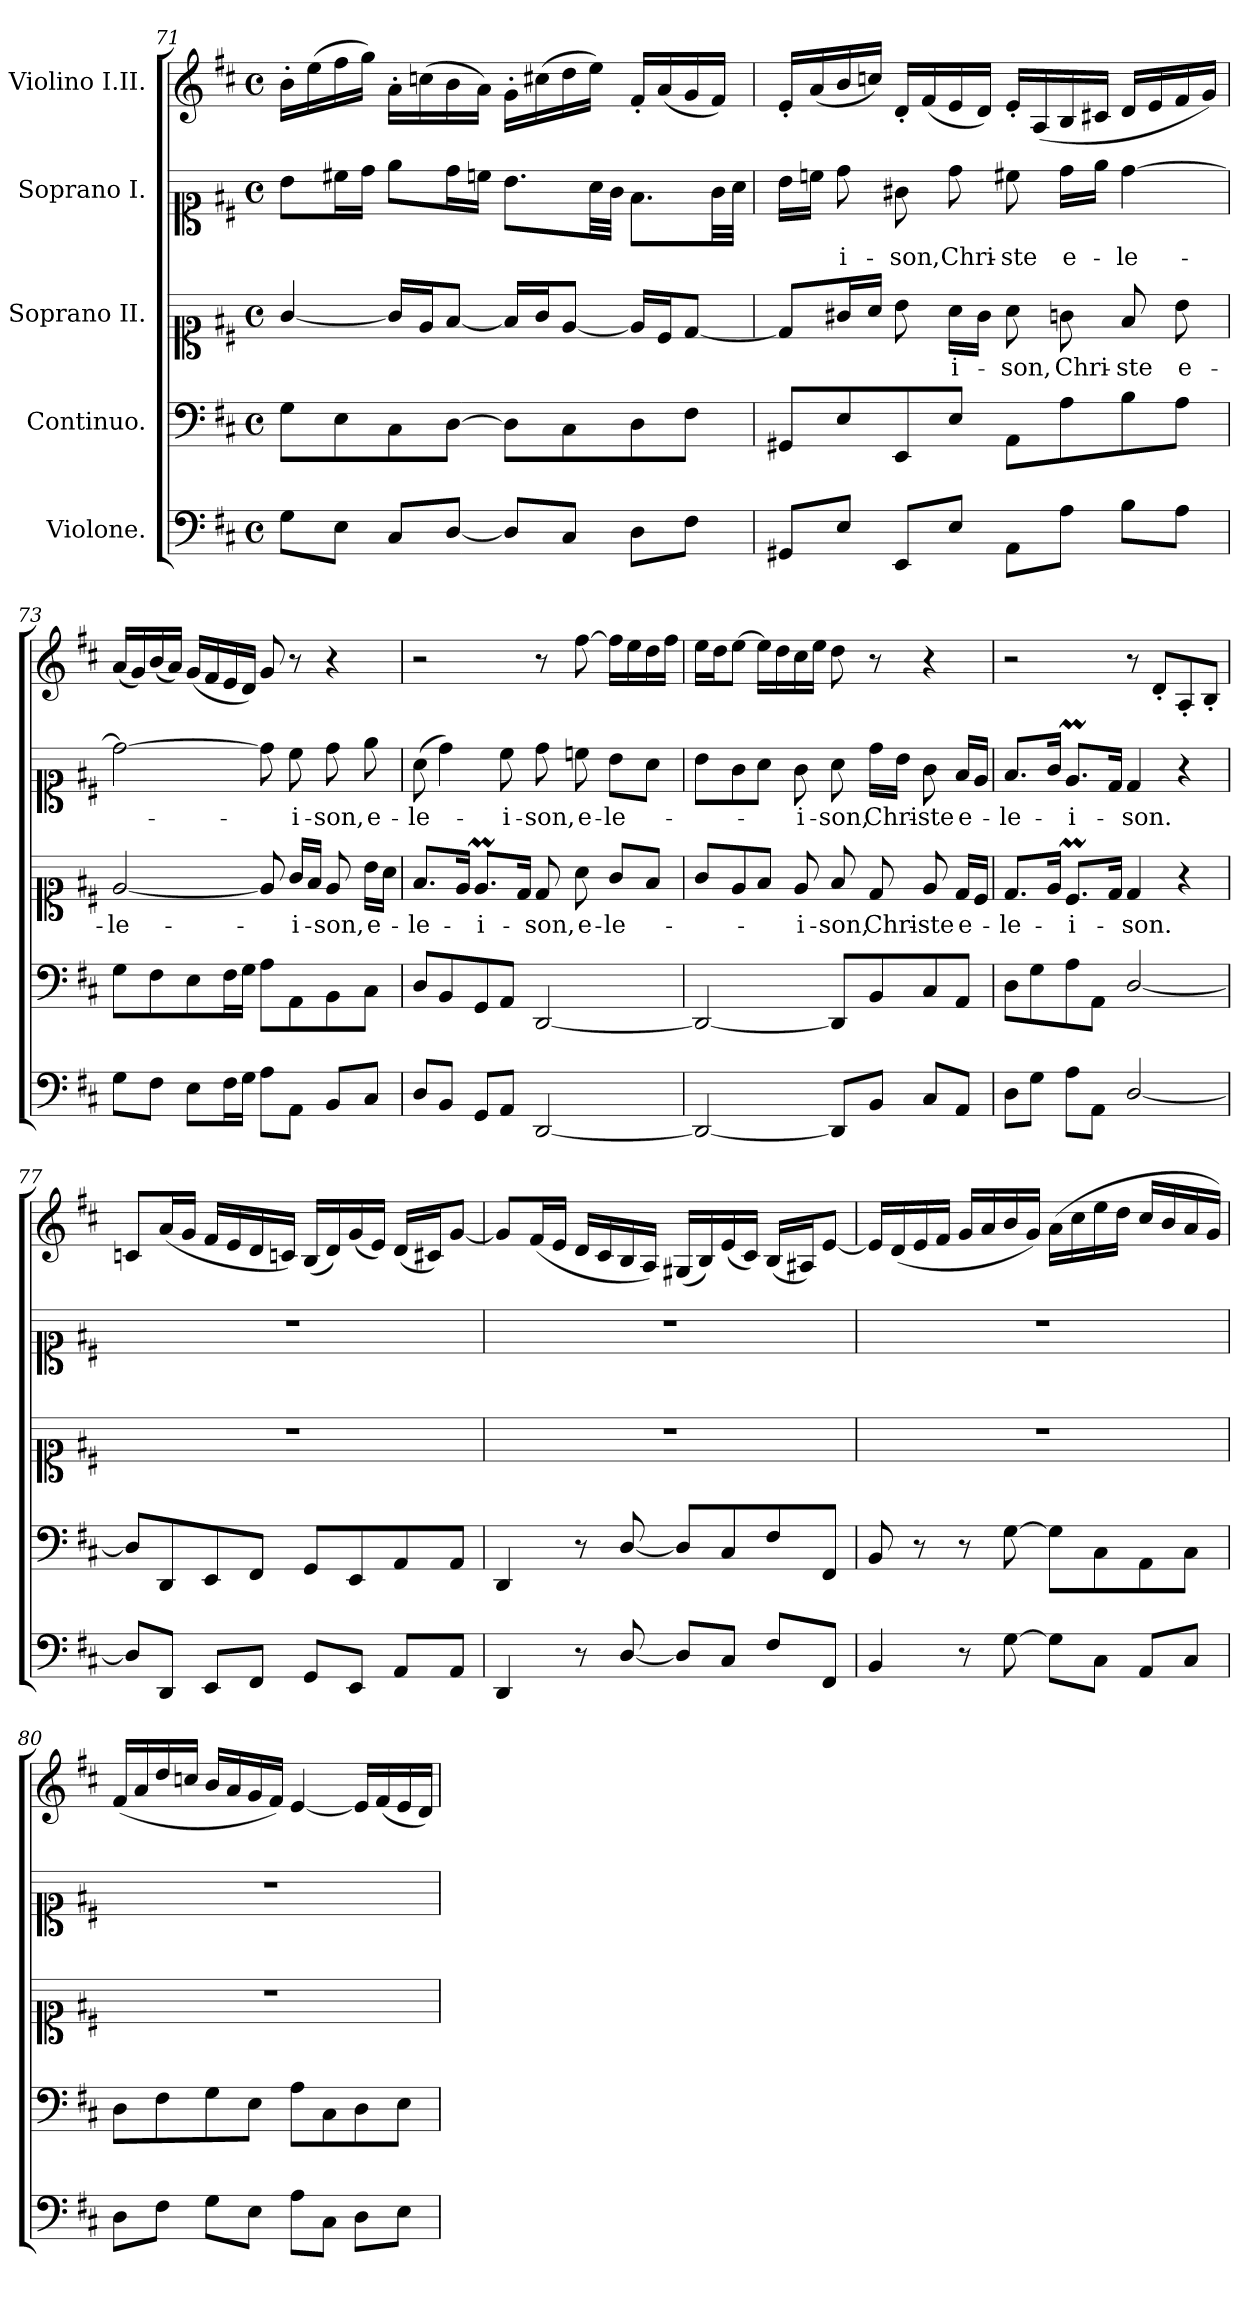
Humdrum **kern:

**kern	**dynam	**kern	**dynam	**kern	**text	**kern	**text	**kern	**dynam
*part5	*part5	*part4	*part4	*part3	*part3	*part2	*part2	*part1	*part1
*staff5	*staff5	*staff4	*staff4	*staff3	*staff3	*staff2	*staff2	*staff1	*staff1
*I"Violone.	*	*I"Continuo.	*	*I"Soprano II.	*	*I"Soprano I.	*	*I"Violino I.II.	*
*clefF4	*	*clefF4	*	*clefC1	*	*clefC1	*	*clefG2	*
*ITrd7c12	*	*	*	*	*	*	*	*	*
*k[f#c#]	*	*k[f#c#]	*	*k[f#c#]	*	*k[f#c#]	*	*k[f#c#]	*
*M4/4	*	*M4/4	*	*M4/4	*	*M4/4	*	*M4/4	*
*met(c)	*	*met(c)	*	*met(c)	*	*met(c)	*	*met(c)	*
=71	=71	=71	=71	=71	=71	=71	=71	=71	=71
8GG\L	.	8G\L	.	[4g/	.	8b\L	.	16b'\LL	.
.	.	.	.	.	.	.	.	(16ee\	.
8EE\J	.	8E\	.	.	.	16cc#X\L	.	16ff#\	.
.	.	.	.	.	.	16dd\JJ	.	16gg\JJ)	.
8CC#/L	.	8C#\	.	16g/LL]	.	8ee\L	.	16a'\LL	.
.	.	.	.	16e/J	.	.	.	(16ccn\	.
[8DD/J	.	[8D\J	.	[8f#/J	.	16dd\L	.	16b\	.
.	.	.	.	.	.	16ccn\JJ	.	16a\JJ)	.
8DD/L]	.	8D\L]	.	16f#/LL]	.	8.b\L	.	16g'\LL	.
.	.	.	.	16g/J	.	.	.	(16cc#X\	.
8CC#/J	.	8C#\	.	[8e/J	.	.	.	16dd\	.
.	.	.	.	.	.	32a\LL	.	16ee\JJ)	.
.	.	.	.	.	.	32g\JJJ	.	.	.
8DD\L	.	8D\	.	16e/LL]	.	8.f#\L	.	16f#'/LL	.
.	.	.	.	16c#/J	.	.	.	(16a/	.
8FF#\J	.	8F#\J	.	[8d/J	.	.	.	16g/	.
.	.	.	.	.	.	32g\LL	.	16f#/JJ)	.
.	.	.	.	.	.	32a\JJJ	.	.	.
=72	=72	=72	=72	=72	=72	=72	=72	=72	=72
8GGG#X/L	.	8GG#X/L	.	8d/L]	.	16b\LL	.	16e'/LL	.
.	.	.	.	.	.	16ccn\JJ	.	(16a/	.
!	!	!	!	!	!	!	!LO:LY:b	!	!
8EE/J	.	8E/	.	16g#X/L	.	8dd\	i-	16b/	.
.	.	.	.	16a/JJ	.	.	.	16ccn/JJ)	.
!	!	!	!	!	!	!	!LO:LY:b	!	!
8EEE/L	.	8EE/	.	8b\	.	8g#X\	-son,	16d'/LL	.
.	.	.	.	.	.	.	.	(16f#/	.
!	!	!	!	!	!LO:LY:b	!	!LO:LY:b	!	!
8EE/J	.	8E/J	.	16a\LL	i-	8dd\	Chri-	16e/	.
.	.	.	.	16g#\JJ	.	.	.	16d/JJ)	.
!	!	!	!	!	!LO:LY:b	!	!LO:LY:b	!	!
8AAA\L	.	8AA/L	.	8a\	-son,	8cc#X\	-ste	16e'/LL	.
.	.	.	.	.	.	.	.	(16A/	.
!	!	!	!	!	!LO:LY:b	!	!LO:LY:b	!	!
8AA\J	.	8A\	.	8gn\	Chri-	16dd\LL	e-	16B/	.
.	.	.	.	.	.	16ee\JJ	.	16c#X/JJ	.
!	!	!	!	!	!LO:LY:b	!	!LO:LY:b	!	!
8BB\L	.	8B\	.	8f#/	-ste	[4dd\	-le-	16d/LL	.
.	.	.	.	.	.	.	.	16e/	.
!	!	!	!	!	!LO:LY:b	!	!	!	!
8AA\J	.	8A\J	.	8b\	e-	.	.	16f#/	.
.	.	.	.	.	.	.	.	16g/JJ)	.
!!LO:PB:g=z
=73	=73	=73	=73	=73	=73	=73	=73	=73	=73
!	!	!	!	!	!LO:LY:b	!	!	!	!
8GG\L	.	8G\L	.	[2e/	-le-	2dd\_	.	(16a/LL	.
.	.	.	.	.	.	.	.	16g/)	.
8FF#\J	.	8F#\	.	.	.	.	.	(16b/	.
.	.	.	.	.	.	.	.	16a/JJ)	.
8EE\L	.	8E\	.	.	.	.	.	(16g/LL	.
.	.	.	.	.	.	.	.	16f#/	.
16FF#\L	.	16F#\L	.	.	.	.	.	16e/	.
16GG\JJ	.	16G\JJ	.	.	.	.	.	16d/JJ)	.
8AA\L	.	8A\L	.	8e/]	.	8dd\]	.	8g/	.
!	!	!	!	!	!LO:LY:b	!	!LO:LY:b	!	!
8AAA\J	.	8AA\	.	16g/LL	-i-	8cc#\	i-	8r	.
.	.	.	.	16f#/JJ	.	.	.	.	.
!	!	!	!	!	!LO:LY:b	!	!LO:LY:b	!	!
8BBB/L	.	8BB\	.	8e/	-son,	8dd\	-son,	4r	.
!	!	!	!	!	!LO:LY:b	!	!LO:LY:b	!	!
8CC#/J	.	8C#\J	.	16b\LL	e-	8ee\	e-	.	.
.	.	.	.	16a\JJ	.	.	.	.	.
=74	=74	=74	=74	=74	=74	=74	=74	=74	=74
!	!	!	!	!	!LO:LY:b	!	!LO:LY:b	!	!
8DD/L	.	8D/L	.	8.f#/L	-le-	(8a\	-le-	2r	.
8BBB/J	.	8BB/	.	.	.	4dd\)	.	.	.
.	.	.	.	16e/Jk	.	.	.	.	.
!	!	!	!	!	!LO:LY:b	!	!	!	!
8GGG/L	.	8GG/	.	8.eM/L	-i-	.	.	.	.
!	!	!	!	!	!	!	!LO:LY:b	!	!
8AAA/J	.	8AA/J	.	.	.	8cc#\	-i-	.	.
.	.	.	.	16d/Jk	.	.	.	.	.
!	!	!	!	!	!LO:LY:b	!	!LO:LY:b	!	!
[2DDD/	.	[2DD/	.	8d/	-son,	8dd\	-son,	8r	.
!	!	!	!	!	!LO:LY:b	!	!LO:LY:b	!	!
.	.	.	.	8a\	e-	8ccn\	e-	[8ff#\	.
!	!	!	!	!	!LO:LY:b	!	!LO:LY:b	!	!
.	.	.	.	8g/L	-le-	8b\L	-le-	16ff#\LL]	.
.	.	.	.	.	.	.	.	16ee\	.
.	.	.	.	8f#/J	.	8a\J	.	16dd\	.
.	.	.	.	.	.	.	.	16ff#\JJ	.
=75	=75	=75	=75	=75	=75	=75	=75	=75	=75
2DDD/_	.	2DD/_	.	8g/L	.	8b\L	.	16ee\LL	.
.	.	.	.	.	.	.	.	16dd\J	.
.	.	.	.	8e/	.	8g\	.	[8ee\J	.
.	.	.	.	8f#/J	.	8a\J	.	16ee\LL]	.
.	.	.	.	.	.	.	.	16dd\	.
!	!	!	!	!	!LO:LY:b	!	!LO:LY:b	!	!
.	.	.	.	8e/	-i-	8g\	-i-	16cc#\	.
.	.	.	.	.	.	.	.	16ee\JJ	.
!	!	!	!	!	!LO:LY:b	!	!LO:LY:b	!	!
8DDD/L]	.	8DD/L]	.	8f#/	-son,	8a\	-son,	8dd\	.
!	!	!	!	!	!LO:LY:b	!	!LO:LY:b	!	!
8BBB/J	.	8BB/	.	8d/	Chri-	16dd\LL	Chri-	8r	.
.	.	.	.	.	.	16b\JJ	.	.	.
!	!	!	!	!	!LO:LY:b	!	!LO:LY:b	!	!
8CC#/L	.	8C#/	.	8e/	-ste	8g\	-ste	4r	.
!	!	!	!	!	!LO:LY:b	!	!LO:LY:b	!	!
8AAA/J	.	8AA/J	.	16d/LL	e-	16f#/LL	e-	.	.
.	.	.	.	16c#/JJ	.	16e/JJ	.	.	.
!!LO:LB:g=z
=76	=76	=76	=76	=76	=76	=76	=76	=76	=76
!	!	!	!	!	!LO:LY:b	!	!LO:LY:b	!	!
8DD\L	.	8D\L	.	8.d/L	le-	8.f#/L	le-	2r	.
8GG\J	.	8G\	.	.	.	.	.	.	.
.	.	.	.	16e/Jk	.	16g/Jk	.	.	.
!	!	!	!	!	!LO:LY:b	!	!LO:LY:b	!	!
8AA\L	.	8A\	.	8.c#m/L	-i-	8.eM/L	-i-	.	.
8AAA\J	.	8AA\J	.	.	.	.	.	.	.
.	.	.	.	16d/Jk	.	16d/Jk	.	.	.
!	!LO:DY:b	!	!LO:DY:a	!	!LO:LY:b	!	!LO:LY:b	!	!
[2DD/	other-dynamics	[2D/	other-dynamics	4d/	-son.	4d/	-son.	8r	.
!	!	!	!	!	!	!	!	!	!LO:DY:b
.	.	.	.	.	.	.	.	8d'/L	other-dynamics
.	.	.	.	4r	.	4r	.	8A'/	.
.	.	.	.	.	.	.	.	8B'/J	.
=77	=77	=77	=77	=77	=77	=77	=77	=77	=77
8DD/L]	.	8D/L]	.	1r	.	1r	.	8cn/L	.
8DDD/J	.	8DD/	.	.	.	.	.	(16a/L	.
.	.	.	.	.	.	.	.	16g/JJ	.
8EEE/L	.	8EE/	.	.	.	.	.	16f#/LL	.
.	.	.	.	.	.	.	.	16e/	.
8FFF#/J	.	8FF#/J	.	.	.	.	.	16d/	.
.	.	.	.	.	.	.	.	16cn/JJ)	.
8GGG/L	.	8GG/L	.	.	.	.	.	(16B/LL	.
.	.	.	.	.	.	.	.	16d/)	.
8EEE/J	.	8EE/	.	.	.	.	.	(16g/	.
.	.	.	.	.	.	.	.	16e/JJ)	.
8AAA/L	.	8AA/	.	.	.	.	.	(16d/LL	.
.	.	.	.	.	.	.	.	16c#X/J)	.
8AAA/J	.	8AA/J	.	.	.	.	.	[8g/J	.
=78	=78	=78	=78	=78	=78	=78	=78	=78	=78
4DDD/	.	4DD/	.	1r	.	1r	.	8g/L]	.
.	.	.	.	.	.	.	.	(16f#/L	.
.	.	.	.	.	.	.	.	16e/JJ	.
8r	.	8r	.	.	.	.	.	16d/LL	.
.	.	.	.	.	.	.	.	16c#/	.
[8DD/	.	[8D/	.	.	.	.	.	16B/	.
.	.	.	.	.	.	.	.	16A/JJ)	.
8DD/L]	.	8D/L]	.	.	.	.	.	(16G#X/LL	.
.	.	.	.	.	.	.	.	16B/)	.
8CC#/J	.	8C#/	.	.	.	.	.	(16e/	.
.	.	.	.	.	.	.	.	16c#/JJ)	.
8FF#/L	.	8F#/	.	.	.	.	.	(16B/LL	.
.	.	.	.	.	.	.	.	16A#X/J)	.
8FFF#/J	.	8FF#/J	.	.	.	.	.	[8e/J	.
!!LO:LB:g=z
=79	=79	=79	=79	=79	=79	=79	=79	=79	=79
4BBB/	.	8BB/	.	1r	.	1r	.	16e/LL]	.
.	.	.	.	.	.	.	.	(16d/	.
.	.	8r	.	.	.	.	.	16e/	.
.	.	.	.	.	.	.	.	16f#/JJ	.
8r	.	8r	.	.	.	.	.	16g/LL	.
.	.	.	.	.	.	.	.	16a/	.
[8GG\	.	[8G\	.	.	.	.	.	16b/	.
.	.	.	.	.	.	.	.	16g/JJ)	.
8GG\L]	.	8G\L]	.	.	.	.	.	(16a\LL	.
.	.	.	.	.	.	.	.	16cc#\	.
8CC#\J	.	8C#\	.	.	.	.	.	16ee\	.
.	.	.	.	.	.	.	.	16dd\JJ	.
8AAA/L	.	8AA\	.	.	.	.	.	16cc#/LL	.
.	.	.	.	.	.	.	.	16b/	.
8CC#/J	.	8C#\J	.	.	.	.	.	16a/	.
.	.	.	.	.	.	.	.	16g/JJ)	.
=80	=80	=80	=80	=80	=80	=80	=80	=80	=80
8DD\L	.	8D\L	.	1r	.	1r	.	(16f#/LL	.
.	.	.	.	.	.	.	.	16a/	.
8FF#\J	.	8F#\	.	.	.	.	.	16dd/	.
.	.	.	.	.	.	.	.	16ccn/JJ	.
8GG\L	.	8G\	.	.	.	.	.	16b/LL	.
.	.	.	.	.	.	.	.	16a/	.
8EE\J	.	8E\J	.	.	.	.	.	16g/	.
.	.	.	.	.	.	.	.	16f#/JJ)	.
8AA\L	.	8A\L	.	.	.	.	.	[4e/	.
8CC#\J	.	8C#\	.	.	.	.	.	.	.
8DD\L	.	8D\	.	.	.	.	.	16e/LL]	.
.	.	.	.	.	.	.	.	(16f#/	.
8EE\J	.	8E\J	.	.	.	.	.	16e/	.
.	.	.	.	.	.	.	.	16d/JJ)	.
=	=	=	=	=	=	=	=	=	=
*-	*-	*-	*-	*-	*-	*-	*-	*-	*-
